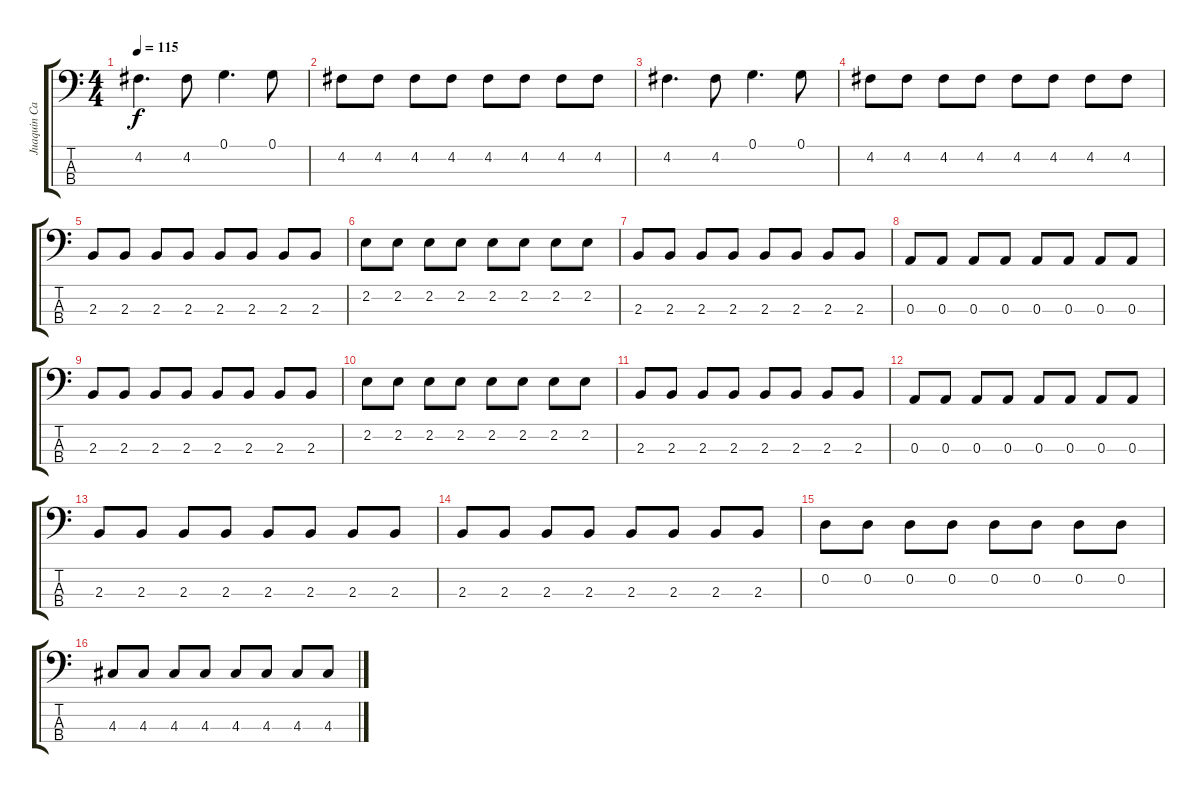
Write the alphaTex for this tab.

\track ("Juaquin Cardiel" "Juaquin Ca") {instrument electricbassfinger}
\staff {score tabs}
\tuning (G2 D2 A1 E1) {hide}
\ts (4 4)
\tempo 115
\clef f4
\ks c
4.2.4{d dy f} 4.2.8 0.1.4{d} 0.1.8 |
4.2.8 4.2.8 4.2.8 4.2.8 4.2.8 4.2.8 4.2.8 4.2.8 |
4.2.4{d} 4.2.8 0.1.4{d} 0.1.8 |
4.2.8 4.2.8 4.2.8 4.2.8 4.2.8 4.2.8 4.2.8 4.2.8 |
2.3.8 2.3.8 2.3.8 2.3.8 2.3.8 2.3.8 2.3.8 2.3.8 |
2.2.8 2.2.8 2.2.8 2.2.8 2.2.8 2.2.8 2.2.8 2.2.8 |
2.3.8 2.3.8 2.3.8 2.3.8 2.3.8 2.3.8 2.3.8 2.3.8 |
0.3.8 0.3.8 0.3.8 0.3.8 0.3.8 0.3.8 0.3.8 0.3.8 |
2.3.8 2.3.8 2.3.8 2.3.8 2.3.8 2.3.8 2.3.8 2.3.8 |
2.2.8 2.2.8 2.2.8 2.2.8 2.2.8 2.2.8 2.2.8 2.2.8 |
2.3.8 2.3.8 2.3.8 2.3.8 2.3.8 2.3.8 2.3.8 2.3.8 |
0.3.8 0.3.8 0.3.8 0.3.8 0.3.8 0.3.8 0.3.8 0.3.8 |
2.3.8 2.3.8 2.3.8 2.3.8 2.3.8 2.3.8 2.3.8 2.3.8 |
2.3.8 2.3.8 2.3.8 2.3.8 2.3.8 2.3.8 2.3.8 2.3.8 |
0.2.8 0.2.8 0.2.8 0.2.8 0.2.8 0.2.8 0.2.8 0.2.8 |
4.3.8 4.3.8 4.3.8 4.3.8 4.3.8 4.3.8 4.3.8 4.3.8
